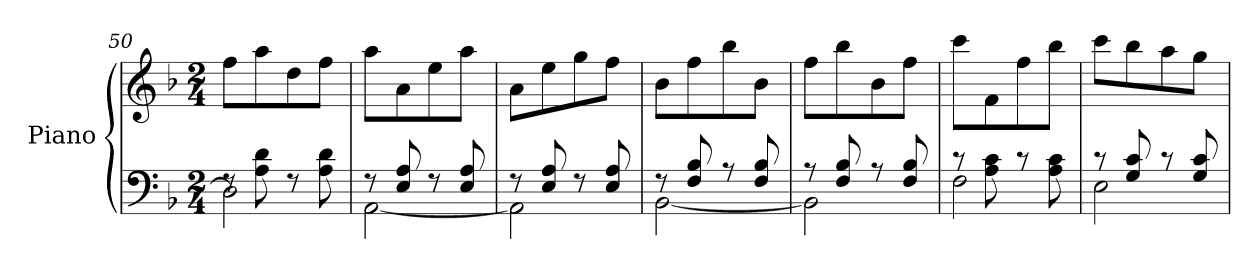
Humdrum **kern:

**kern	**kern
*part1	*part1
*staff2	*staff1
*I"Piano	*
*I'Pno.	*
*clefF4	*clefG2
*k[b-]	*k[b-]
*M2/4	*M2/4
=50	=50
*^	*
8rF	2D\]	8ff\L
8A\ 8d\	.	8aa\
8rF	.	8dd\
8A\ 8d\	.	8ff\J
!!LO:LB:g=z
=51	=51	=51
8r	[2AA\	8aa\L
8E/ 8A/	.	8a\
8r	.	8ee\
8E/ 8A/	.	8aa\J
=52	=52	=52
8r	2AA\]	8a\L
8E/ 8A/	.	8ee\
8r	.	8gg\
8E/ 8A/	.	8ff\J
=53	=53	=53
8r	[2BB-\	8b-\L
8F/ 8B-/	.	8ff\
8r	.	8bb-\
8F/ 8B-/	.	8b-\J
=54	=54	=54
8r	2BB-\]	8ff\L
8F/ 8B-/	.	8bb-\
8r	.	8b-\
8F/ 8B-/	.	8ff\J
=55	=55	=55
8r	2F\	8ccc\L
8A\ 8c\	.	8f\
8r	.	8ff\
8A\ 8c\	.	8bb-\J
=56	=56	=56
8r	2E\	8ccc\L
8G/ 8c/	.	8bb-\
8r	.	8aa\
8G/ 8c/	.	8gg\J
*v	*v	*
=	=
*-	*-
